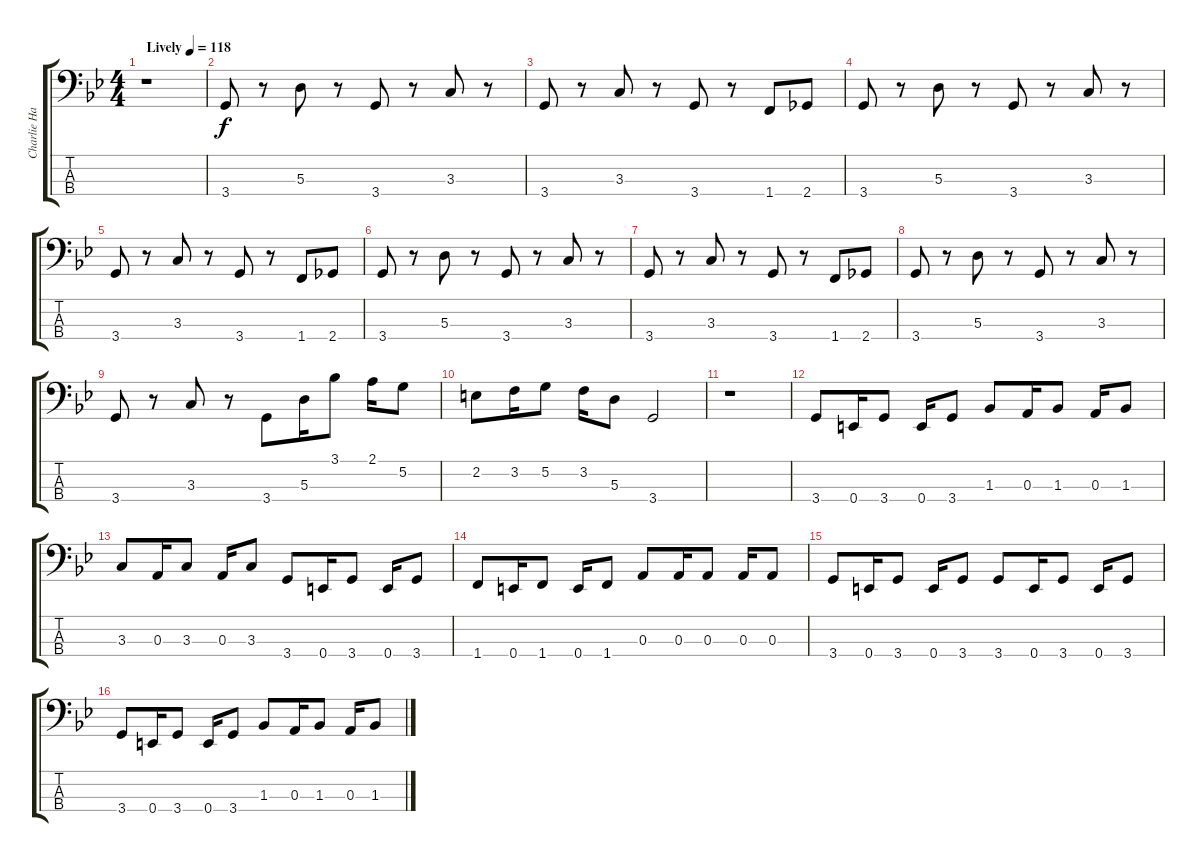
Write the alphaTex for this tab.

\track ("Charlie Hayward Bass" "Charlie Ha") {instrument electricbassfinger}
\staff {score tabs}
\tuning (G2 D2 A1 E1) {hide}
\ts (4 4)
\tempo (118 "Lively")
\clef f4
\ks gminor
r.1{dy f instrument electricbassfinger} |
3.4.8 r.8 5.3.8 r.8 3.4.8 r.8 3.3.8 r.8 |
3.4.8 r.8 3.3.8 r.8 3.4.8 r.8 1.4.8 2.4.8 |
3.4.8 r.8 5.3.8 r.8 3.4.8 r.8 3.3.8 r.8 |
3.4.8 r.8 3.3.8 r.8 3.4.8 r.8 1.4.8 2.4.8 |
3.4.8 r.8 5.3.8 r.8 3.4.8 r.8 3.3.8 r.8 |
3.4.8 r.8 3.3.8 r.8 3.4.8 r.8 1.4.8 2.4.8 |
3.4.8 r.8 5.3.8 r.8 3.4.8 r.8 3.3.8 r.8 |
3.4.8 r.8 3.3.8 r.8 3.4.8 5.3.16 3.1.8 2.1.16 5.2.8 |
2.2.8 3.2.16 5.2.8 3.2.16 5.3.8 3.4.2 |
r.1 |
3.4.8 0.4.16 3.4.8 0.4.16 3.4.8 1.3.8 0.3.16 1.3.8 0.3.16 1.3.8 |
3.3.8 0.3.16 3.3.8 0.3.16 3.3.8 3.4.8 0.4.16 3.4.8 0.4.16 3.4.8 |
1.4.8 0.4.16 1.4.8 0.4.16 1.4.8 0.3.8 0.3.16 0.3.8 0.3.16 0.3.8 |
3.4.8 0.4.16 3.4.8 0.4.16 3.4.8 3.4.8 0.4.16 3.4.8 0.4.16 3.4.8 |
3.4.8 0.4.16 3.4.8 0.4.16 3.4.8 1.3.8 0.3.16 1.3.8 0.3.16 1.3.8
